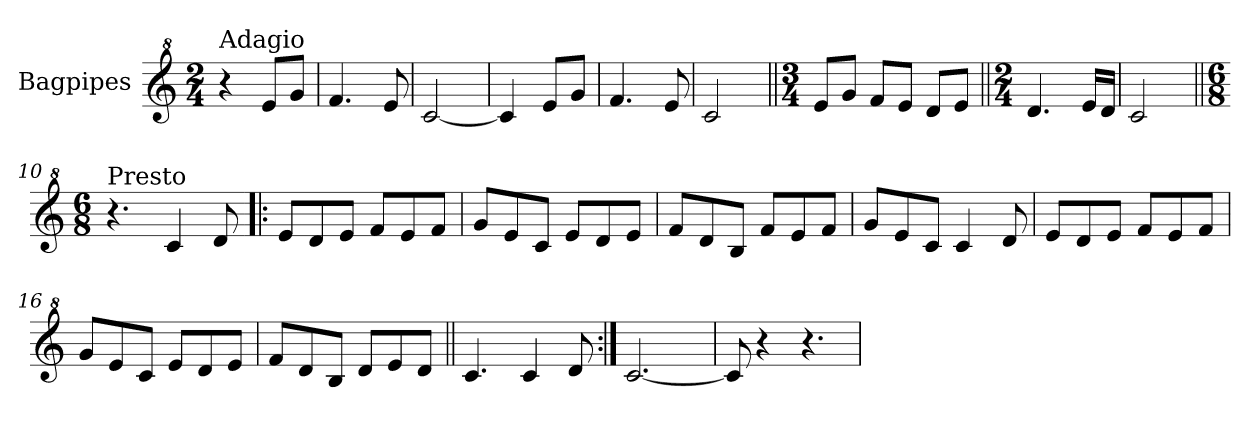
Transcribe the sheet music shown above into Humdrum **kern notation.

**kern
*part1
*staff1
*I"Bagpipes
*I'Bag
*clefG^2
*k[]
*C:
*M2/4
=1
!LO:TX:a:t=Adagio
4r
8ee/L
8gg/J
=2
4.ff/
8ee/
=3
[2cc/
=4
4cc/]
8ee/L
8gg/J
=5
4.ff/
8ee/
=6
2cc/
=7||
*M3/4
8ee/L
8gg/J
8ff/L
8ee/J
8dd/L
8ee/J
=8||
*M2/4
4.dd/
16ee/LL
16dd/JJ
=9
2cc/
=10||
*M6/8
!LO:TX:a:t=Presto
4.r
4cc/
8dd/
=11!|:
8ee/L
8dd/
8ee/J
8ff/L
8ee/
8ff/J
!!LO:LB:g=z
=12
8gg/L
8ee/
8cc/J
8ee/L
8dd/
8ee/J
=13
8ff/L
8dd/
8b/J
8ff/L
8ee/
8ff/J
=14
8gg/L
8ee/
8cc/J
4cc/
8dd/
=15
8ee/L
8dd/
8ee/J
8ff/L
8ee/
8ff/J
=16
8gg/L
8ee/
8cc/J
8ee/L
8dd/
8ee/J
=17
8ff/L
8dd/
8b/J
8dd/L
8ee/
8dd/J
=18||
4.cc/
4cc/
8dd/
=19:|!
[2.cc/
!!LO:LB:g=z
=20
8cc/]
4r
4.r
=
*-
